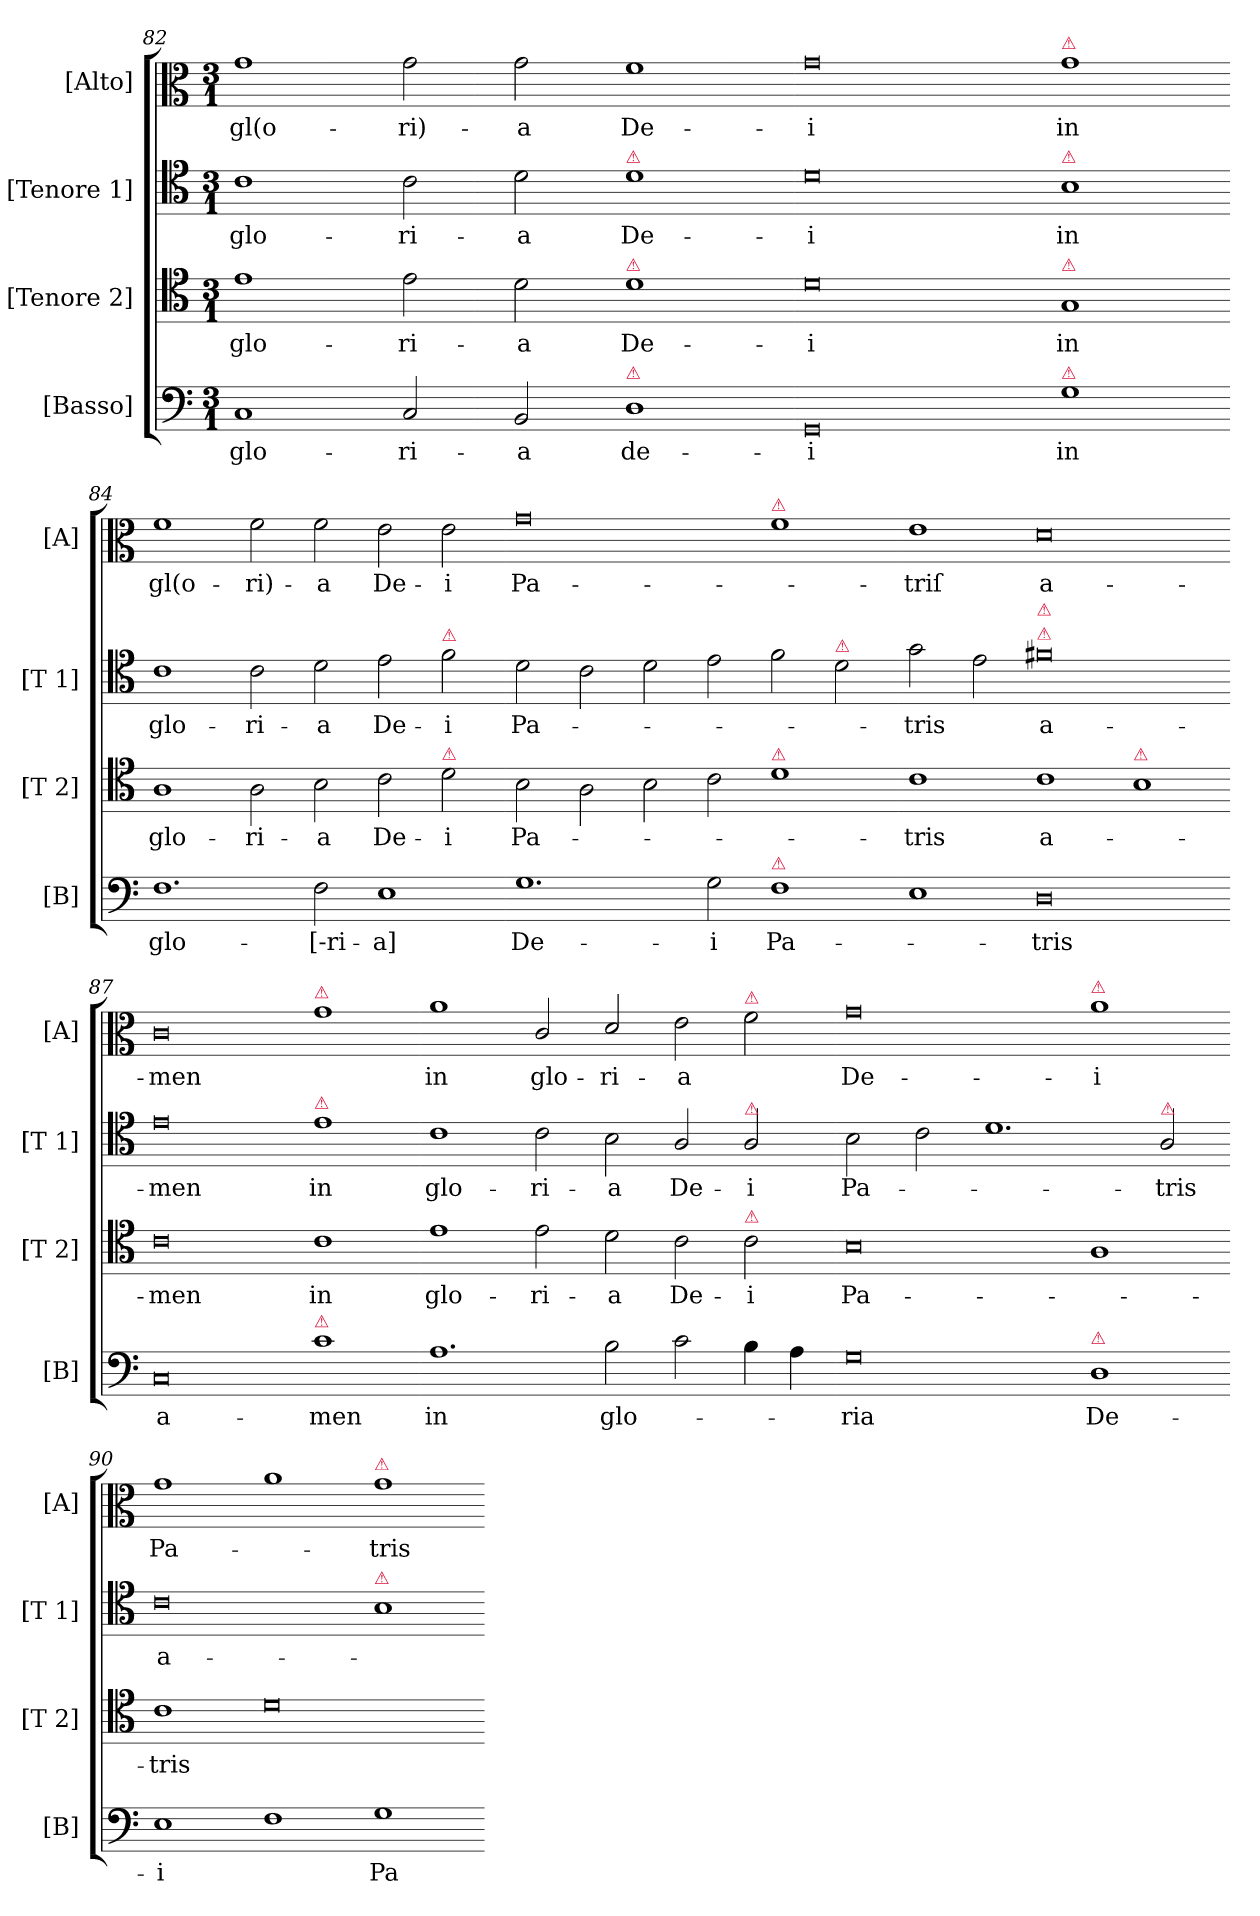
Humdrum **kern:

**kern	**text	**kern	**text	**kern	**text	**kern	**text
*part4	*part4	*part3	*part3	*part2	*part2	*part1	*part1
*staff4	*staff4	*staff3	*staff3	*staff2	*staff2	*staff1	*staff1
*I"[Basso]	*	*I"[Tenore 2]	*	*I"[Tenore 1]	*	*I"[Alto]	*
*I'[B]	*	*I'[T 2]	*	*I'[T 1]	*	*I'[A]	*
*clefF4	*	*clefC4	*	*clefC4	*	*clefC3	*
*k[]	*	*k[]	*	*k[]	*	*k[]	*
*M3/1	*	*M3/1	*	*M3/1	*	*M3/1	*
=82	=82	=82	=82	=82	=82	=82	=82
1C	glo-	1e	glo-	1c	glo-	1g	gl(o-
2C/	-ri-	2e\	-ri-	2c\	-ri-	2g\	-ri)-
2BB/	-a	2d\	a	2d\	-a	2g\	-a
!	!	!	!	!LO:TX:a:color=crimson:t=⚠	!	!	!
!	!	!LO:TX:a:color=crimson:t=⚠	!	!	!	!	!
!LO:TX:a:color=crimson:t=⚠	!	!	!	!	!	!	!
1D	de-	1d	De-	1d	De-	1f	De-
=83-	=83-	=83-	=83-	=83-	=83-	=83-	=83-
0GG	-i	0d	-i	0d	-i	0g	-i
!	!	!	!	!	!	!LO:TX:a:color=crimson:t=⚠	!
!	!	!	!	!LO:TX:a:color=crimson:t=⚠	!	!	!
!	!	!LO:TX:a:color=crimson:t=⚠	!	!	!	!	!
!LO:TX:a:color=crimson:t=⚠	!	!	!	!	!	!	!
!	!	!	!	!	!	!	!LO:LY:i
1G	in	1G	in	1B	in	1g	in
=84-	=84-	=84-	=84-	=84-	=84-	=84-	=84-
!	!	!	!	!	!	!	!LO:LY:i
1.F	glo-	1A	glo-	1c	glo-	1f	gl(o-
!	!	!	!	!	!	!	!LO:LY:i
.	.	2A\	-ri-	2c\	-ri-	2f\	-ri)-
!	!	!	!	!	!	!	!LO:LY:i
2F\	[-ri-	2B\	-a	2d\	-a	2f\	-a
!	!	!	!	!	!	!	!LO:LY:i
1E	-a]	2c\	De-	2e\	De-	2e\	De-
!	!	!	!	!LO:TX:a:color=crimson:t=⚠	!	!	!
!	!	!LO:TX:a:color=crimson:t=⚠	!	!	!	!	!
!	!	!	!	!	!	!	!LO:LY:i
.	.	2d\	-i	2f\	-i	2e\	-i
=85-	=85-	=85-	=85-	=85-	=85-	=85-	=85-
1.G	De-	2B\	Pa-	2d\	Pa-	0g	Pa-
.	.	2A\	.	2c\	.	.	.
.	.	2B\	.	2d\	.	.	.
2G\	-i	2c\	.	2e\	.	.	.
!	!	!	!	!	!	!LO:TX:a:color=crimson:t=⚠	!
!	!	!LO:TX:a:color=crimson:t=⚠	!	!	!	!	!
!LO:TX:a:color=crimson:t=⚠	!	!	!	!	!	!	!
1F	Pa-	1d	.	2f\	.	1f	.
!	!	!	!	!LO:TX:a:color=crimson:t=⚠	!	!	!
.	.	.	.	2d\	.	.	.
=86-	=86-	=86-	=86-	=86-	=86-	=86-	=86-
1E	.	1c	-tris	2g\	-tris	1e	-triſ
.	.	.	.	2e\	.	.	.
!	!	!	!	!LO:TX:a:color=crimson:t=⚠	!	!	!
!	!	!	!	!LO:TX:a:color=crimson:t=⚠	!	!	!
0D	-tris	1c	a-	0f#X	a-	0d	a-
!	!	!LO:TX:a:color=crimson:t=⚠	!	!	!	!	!
.	.	1B	.	.	.	.	.
=87-	=87-	=87-	=87-	=87-	=87-	=87-	=87-
0C	a-	0c	-men	0e	-men	0c	-men
!	!	!	!	!	!	!LO:TX:a:color=crimson:t=⚠	!
!	!	!	!	!LO:TX:a:color=crimson:t=⚠	!	!	!
!LO:TX:a:color=crimson:t=⚠	!	!	!	!	!	!	!
1c	-men	1c	in	1e	in	1g	.
=88-	=88-	=88-	=88-	=88-	=88-	=88-	=88-
1.A	in	1e	glo-	1c	glo-	1a	in
.	.	2e\	-ri-	2c\	-ri-	2c/	glo-
2B\	glo-	2d\	-a	2B\	-a	2d/	-ri-
2c\	.	2c\	De-	2A/	De-	2e\	-a
!	!	!	!	!	!	!LO:TX:a:color=crimson:t=⚠	!
!	!	!	!	!LO:TX:a:color=crimson:t=⚠	!	!	!
!	!	!LO:TX:a:color=crimson:t=⚠	!	!	!	!	!
4B\	.	2c\	-i	2A/	-i	2f\	.
4A\	.	.	.	.	.	.	.
=89-	=89-	=89-	=89-	=89-	=89-	=89-	=89-
0G	-ria	0B	Pa-	2B\	Pa-	0g	De-
.	.	.	.	2c\	.	.	.
.	.	.	.	1.d	.	.	.
!	!	!	!	!	!	!LO:TX:a:color=crimson:t=⚠	!
!LO:TX:a:color=crimson:t=⚠	!	!	!	!	!	!	!
1D	De-	1A	.	.	.	1a	-i
!	!	!	!	!LO:TX:a:color=crimson:t=⚠	!	!	!
.	.	.	.	2A/	-tris	.	.
=90-	=90-	=90-	=90-	=90-	=90-	=90-	=90-
1E	-i	1c	-tris	0c	a-	1g	Pa-
1F	.	0d	.	.	.	1a	.
!	!	!	!	!	!	!LO:TX:a:color=crimson:t=⚠	!
!	!	!	!	!LO:TX:a:color=crimson:t=⚠	!	!	!
1G	-Pa-	.	.	1B	.	1g	-tris
=-	=-	=-	=-	=-	=-	=-	=-
*-	*-	*-	*-	*-	*-	*-	*-
